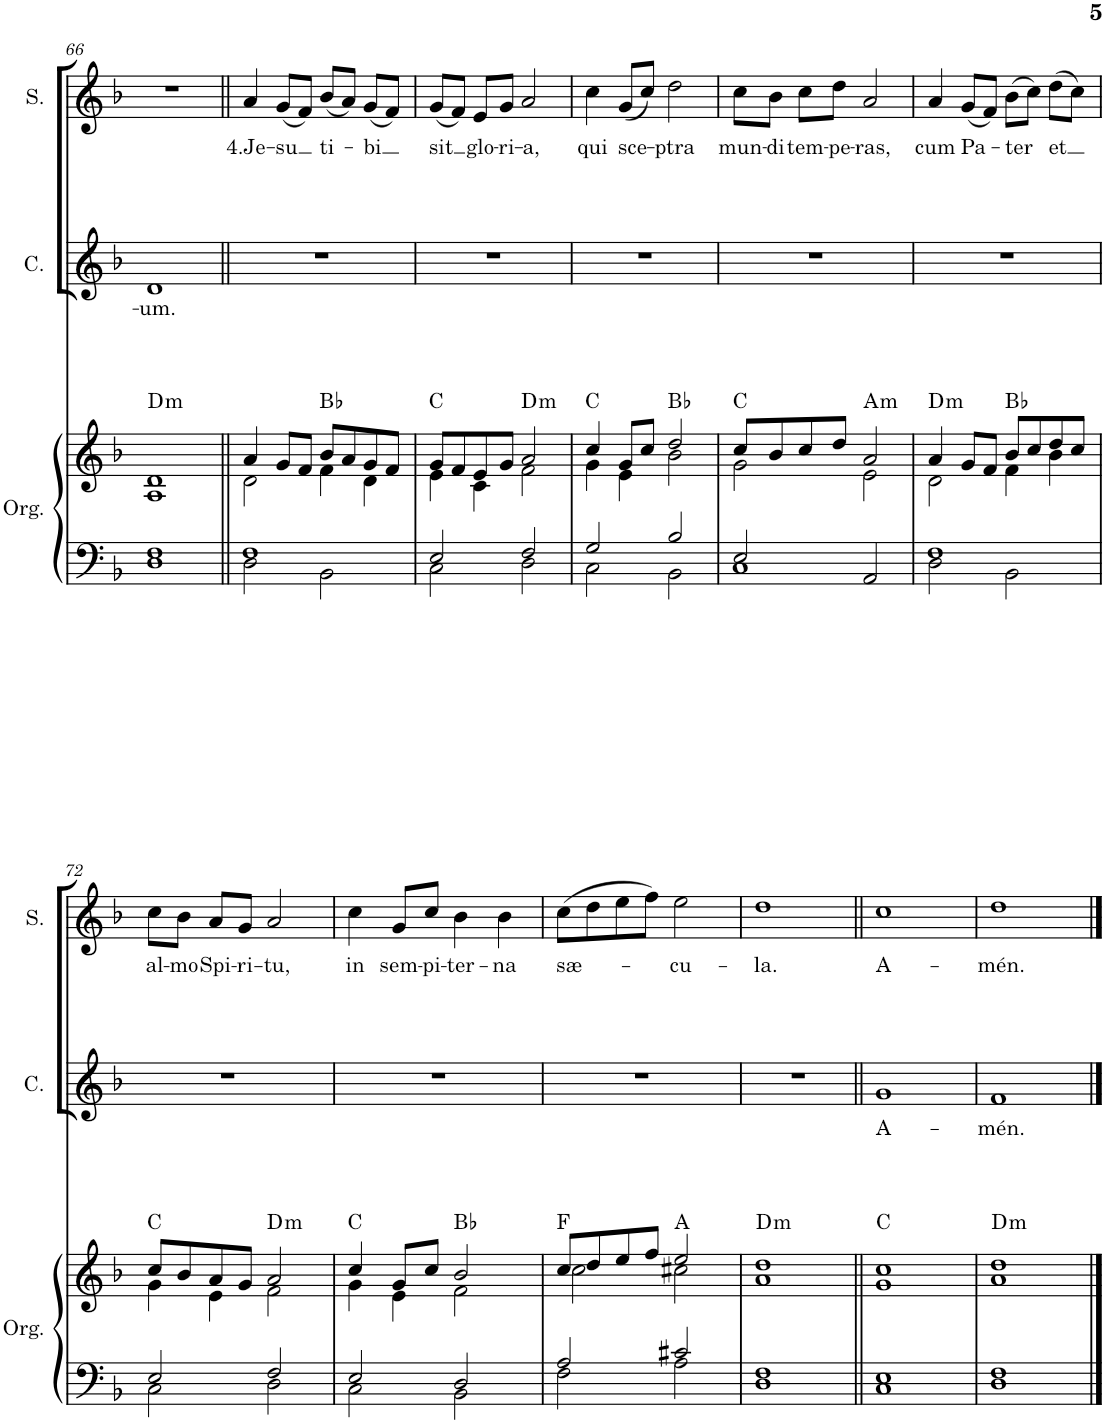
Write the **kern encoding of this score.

**kern	**kern	**harte	**kern	**text	**kern	**text
*part3	*part3	*part3	*part2	*part2	*part1	*part1
*staff4	*staff3	*	*staff2	*staff2	*staff1	*staff1
*I"Órgano	*	*	*I"Contralto	*	*I"Soprano	*
*	*	*	*I'C.	*	*I'S.	*
!!LO:PB:g=z
*clefF4	*clefG2	*	*clefG2	*	*clefG2	*
*k[b-]	*k[b-]	*	*k[b-]	*	*k[b-]	*
*M4/4	*M4/4	*	*M4/4	*	*M4/4	*
*met(c)	*met(c)	*	*met(c)	*	*met(c)	*
=66	=66	=66	=66	=66	=66	=66
*^	*^	*	*	*	*	*
!	!	!	!	!LO:H:kt=m	!	!LO:LY:b	!	!
1F	1D	1d	1A	D:min	1d	-um.	1r	.
=67||	=67||	=67||	=67||	=67||	=67||	=67||	=67||	=67||
!	!	!	!	!	!	!	!	!LO:LY:b
1F	2D\	4a/	2d\	.	1r	.	4a/	4.Je-
!	!	!	!	!	!	!	!	!LO:LY:b
.	.	8g/L	.	.	.	.	(8g/L	-su
.	.	8f/J	.	.	.	.	8f/J)	.
!	!	!	!	!	!	!	!	!LO:LY:b
.	2BB-\	8b-/L	4f\	Bb:maj	.	.	(8b-/L	ti-
.	.	8a/	.	.	.	.	8a/J)	.
!	!	!	!	!	!	!	!	!LO:LY:b
.	.	8g/	4d\	.	.	.	(8g/L	-bi
.	.	8f/J	.	.	.	.	8f/J)	.
=68	=68	=68	=68	=68	=68	=68	=68	=68
!	!	!	!	!	!	!	!	!LO:LY:b
2E/	2C\	8g/L	4e\	C:maj	1r	.	(8g/L	sit
.	.	8f/	.	.	.	.	8f/J)	.
!	!	!	!	!	!	!	!	!LO:LY:b
.	.	8e/	4c\	.	.	.	8e/L	glo-
!	!	!	!	!	!	!	!	!LO:LY:b
.	.	8g/J	.	.	.	.	8g/J	-ri-
!	!	!	!	!LO:H:kt=m	!	!	!	!LO:LY:b
2F/	2D\	2a/	2f\	D:min	.	.	2a/	-a,
=69	=69	=69	=69	=69	=69	=69	=69	=69
!	!	!	!	!	!	!	!	!LO:LY:b
2G/	2C\	4cc/	4g\	C:maj	1r	.	4cc\	qui
!	!	!	!	!	!	!	!	!LO:LY:b
.	.	8g/L	4e\	.	.	.	(8g/L	sce-
.	.	8cc/J	.	.	.	.	8cc/J)	.
!	!	!	!	!	!	!	!	!LO:LY:b
2B-/	2BB-\	2dd/	2b-\	Bb:maj	.	.	2dd\	-ptra
=70	=70	=70	=70	=70	=70	=70	=70	=70
!	!	!	!	!	!	!	!	!LO:LY:b
2E/	1C	8cc/L	2g\	C:maj	1r	.	8cc\L	mun-
!	!	!	!	!	!	!	!	!LO:LY:b
.	.	8b-/	.	.	.	.	8b-\J	-di
!	!	!	!	!	!	!	!	!LO:LY:b
.	.	8cc/	.	.	.	.	8cc\L	tem-
!	!	!	!	!	!	!	!	!LO:LY:b
.	.	8dd/J	.	.	.	.	8dd\J	-pe-
!	!	!	!	!LO:H:kt=m	!	!	!	!LO:LY:b
2AA/	.	2a/	2e\	A:min	.	.	2a/	-ras,
=71	=71	=71	=71	=71	=71	=71	=71	=71
!	!	!	!	!LO:H:kt=m	!	!	!	!LO:LY:b
1F	2D\	4a/	2d\	D:min	1r	.	4a/	cum
!	!	!	!	!	!	!	!	!LO:LY:b
.	.	8g/L	.	.	.	.	(8g/L	Pa-
.	.	8f/J	.	.	.	.	8f/J)	.
!	!	!	!	!	!	!	!	!LO:LY:b
.	2BB-\	8b-/L	4f\	Bb:maj	.	.	(8b-\L	-ter
.	.	8cc/	.	.	.	.	8cc\J)	.
!	!	!	!	!	!	!	!	!LO:LY:b
.	.	8dd/	4b-\	.	.	.	(8dd\L	et
.	.	8cc/J	.	.	.	.	8cc\J)	.
!!LO:LB:g=z
=72	=72	=72	=72	=72	=72	=72	=72	=72
!	!	!	!	!	!	!	!	!LO:LY:b
2E/	2C\	8cc/L	4g\	C:maj	1r	.	8cc\L	al-
!	!	!	!	!	!	!	!	!LO:LY:b
.	.	8b-/	.	.	.	.	8b-\J	-mo
!	!	!	!	!	!	!	!	!LO:LY:b
.	.	8a/	4e\	.	.	.	8a/L	Spi-
!	!	!	!	!	!	!	!	!LO:LY:b
.	.	8g/J	.	.	.	.	8g/J	-ri-
!	!	!	!	!LO:H:kt=m	!	!	!	!LO:LY:b
2F/	2D\	2a/	2f\	D:min	.	.	2a/	-tu,
=73	=73	=73	=73	=73	=73	=73	=73	=73
!	!	!	!	!	!	!	!	!LO:LY:b
2E/	2C\	4cc/	4g\	C:maj	1r	.	4cc\	in
!	!	!	!	!	!	!	!	!LO:LY:b
.	.	8g/L	4e\	.	.	.	8g/L	sem-
!	!	!	!	!	!	!	!	!LO:LY:b
.	.	8cc/J	.	.	.	.	8cc/J	-pi-
!	!	!	!	!	!	!	!	!LO:LY:b
2D/	2BB-\	2b-/	2f\	Bb:maj	.	.	4b-\	-ter-
!	!	!	!	!	!	!	!	!LO:LY:b
.	.	.	.	.	.	.	4b-\	-na
=74	=74	=74	=74	=74	=74	=74	=74	=74
!	!	!	!	!	!	!	!	!LO:LY:b
2A/	2F\	8cc/L	2cc\	F:maj	1r	.	(8cc\L	sæ-
.	.	8dd/	.	.	.	.	8dd\	.
.	.	8ee/	.	.	.	.	8ee\	.
.	.	8ff/J	.	.	.	.	8ff\J)	.
!	!	!	!	!	!	!	!	!LO:LY:b
2c#X/	2A\	2ee/	2cc#X\	A:maj	.	.	2ee\	-cu-
=75	=75	=75	=75	=75	=75	=75	=75	=75
!	!	!	!	!LO:H:kt=m	!	!	!	!LO:LY:b
*	*	*v	*v	*	*	*	*	*
1F	1D	1a 1dd	D:min	1r	.	1dd	-la.
=76||	=76||	=76||	=76||	=76||	=76||	=76||	=76||
*	*	*^	*	*	*	*	*
!	!	!	!	!	!	!LO:LY:b	!	!LO:LY:b
*v	*v	*	*	*	*	*	*	*
1C 1E	1cc	1g	C:maj	1g	A-	1cc	A-
=77	=77	=77	=77	=77	=77	=77	=77
!	!	!	!LO:H:kt=m	!	!LO:LY:b	!	!LO:LY:b
1D 1F	1dd	1a	D:min	1f	-mén.	1dd	-mén.
*	*v	*v	*	*	*	*	*
==	==	==	==	==	==	==
*-	*-	*-	*-	*-	*-	*-
